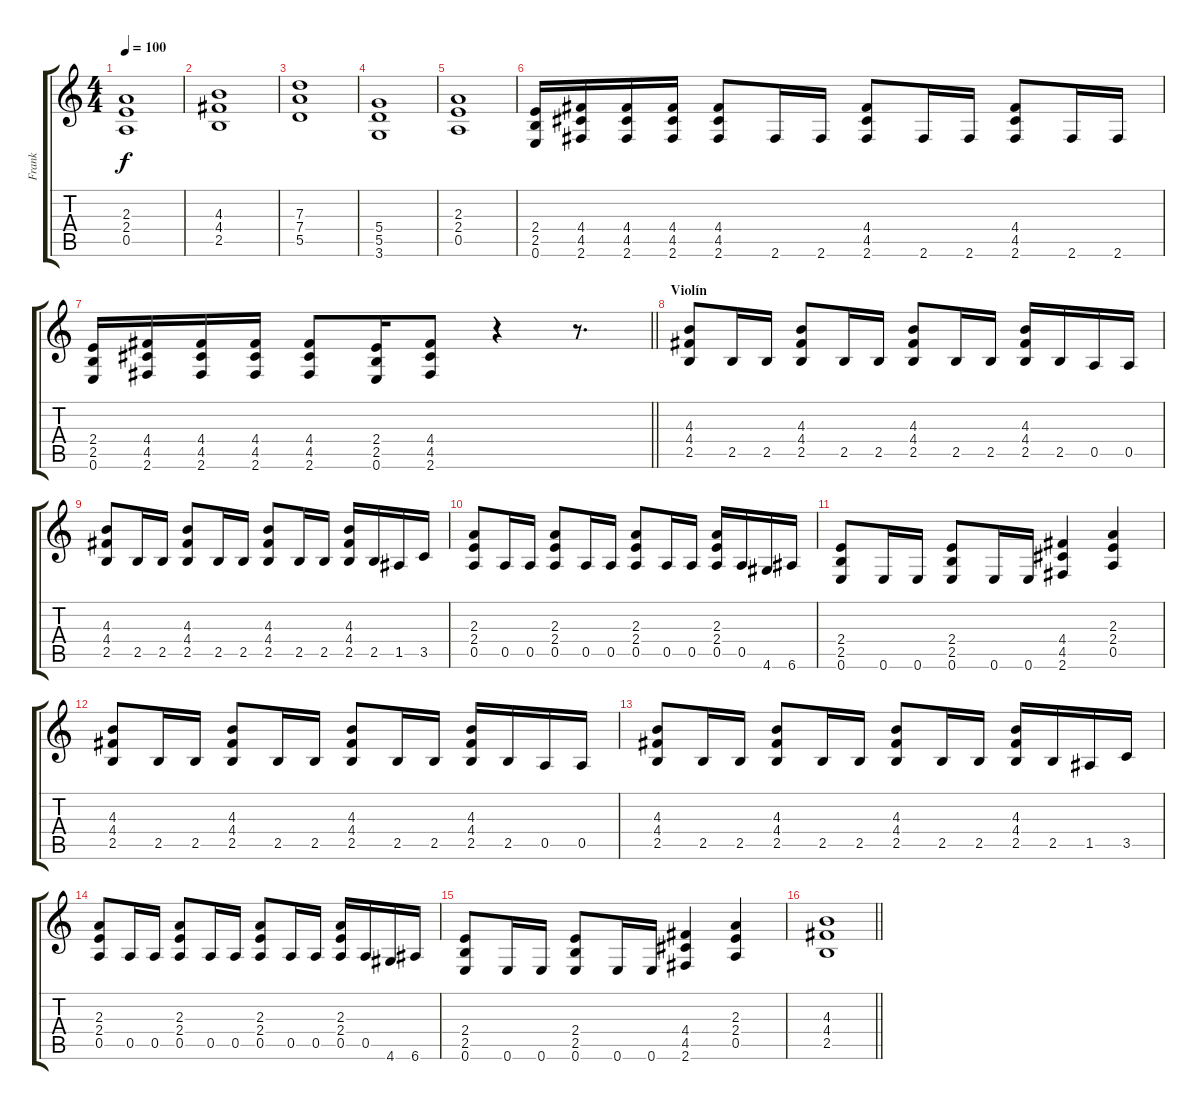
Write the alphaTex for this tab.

\track ("Frank" "Frank") {instrument distortionguitar}
\staff {score tabs}
\tuning (E4 B3 G3 D3 A2 E2) {hide}
\ts (4 4)
\tempo 100
\clef g2
\ks c
(2.3 2.4 0.5).1{dy f} |
(4.3 4.4 2.5).1 |
(7.3 7.4 5.5).1 |
(5.4 5.5 3.6).1 |
(2.3 2.4 0.5).1 |
(2.4 2.5 0.6).16 (4.4 4.5 2.6).16 (4.4 4.5 2.6).16 (4.4 4.5 2.6).16 (4.4 4.5 2.6).8 2.6.16 2.6.16 (4.4 4.5 2.6).8 2.6.16 2.6.16 (4.4 4.5 2.6).8 2.6.16 2.6.16 |
\barLineRight lightlight
(2.4 2.5 0.6).16 (4.4 4.5 2.6).16 (4.4 4.5 2.6).16 (4.4 4.5 2.6).16 (4.4 4.5 2.6).8 (2.4 2.5 0.6).16 (4.4 4.5 2.6).8 r.4 r.8{d} |
\section ("" "Violín")
(4.3 4.4 2.5).8 2.5.16 2.5.16 (4.3 4.4 2.5).8 2.5.16 2.5.16 (4.3 4.4 2.5).8 2.5.16 2.5.16 (4.3 4.4 2.5).16 2.5.16 0.5.16 0.5.16 |
(4.3 4.4 2.5).8 2.5.16 2.5.16 (4.3 4.4 2.5).8 2.5.16 2.5.16 (4.3 4.4 2.5).8 2.5.16 2.5.16 (4.3 4.4 2.5).16 2.5.16 1.5.16 3.5.16 |
(2.3 2.4 0.5).8 0.5.16 0.5.16 (2.3 2.4 0.5).8 0.5.16 0.5.16 (2.3 2.4 0.5).8 0.5.16 0.5.16 (2.3 2.4 0.5).16 0.5.16 4.6.16 6.6.16 |
(2.4 2.5 0.6).8 0.6.16 0.6.16 (2.4 2.5 0.6).8 0.6.16 0.6.16 (4.4 4.5 2.6).4 (2.3 2.4 0.5).4 |
(4.3 4.4 2.5).8 2.5.16 2.5.16 (4.3 4.4 2.5).8 2.5.16 2.5.16 (4.3 4.4 2.5).8 2.5.16 2.5.16 (4.3 4.4 2.5).16 2.5.16 0.5.16 0.5.16 |
(4.3 4.4 2.5).8 2.5.16 2.5.16 (4.3 4.4 2.5).8 2.5.16 2.5.16 (4.3 4.4 2.5).8 2.5.16 2.5.16 (4.3 4.4 2.5).16 2.5.16 1.5.16 3.5.16 |
(2.3 2.4 0.5).8 0.5.16 0.5.16 (2.3 2.4 0.5).8 0.5.16 0.5.16 (2.3 2.4 0.5).8 0.5.16 0.5.16 (2.3 2.4 0.5).16 0.5.16 4.6.16 6.6.16 |
(2.4 2.5 0.6).8 0.6.16 0.6.16 (2.4 2.5 0.6).8 0.6.16 0.6.16 (4.4 4.5 2.6).4 (2.3 2.4 0.5).4 |
\barLineRight lightlight
(4.3 4.4 2.5).1
